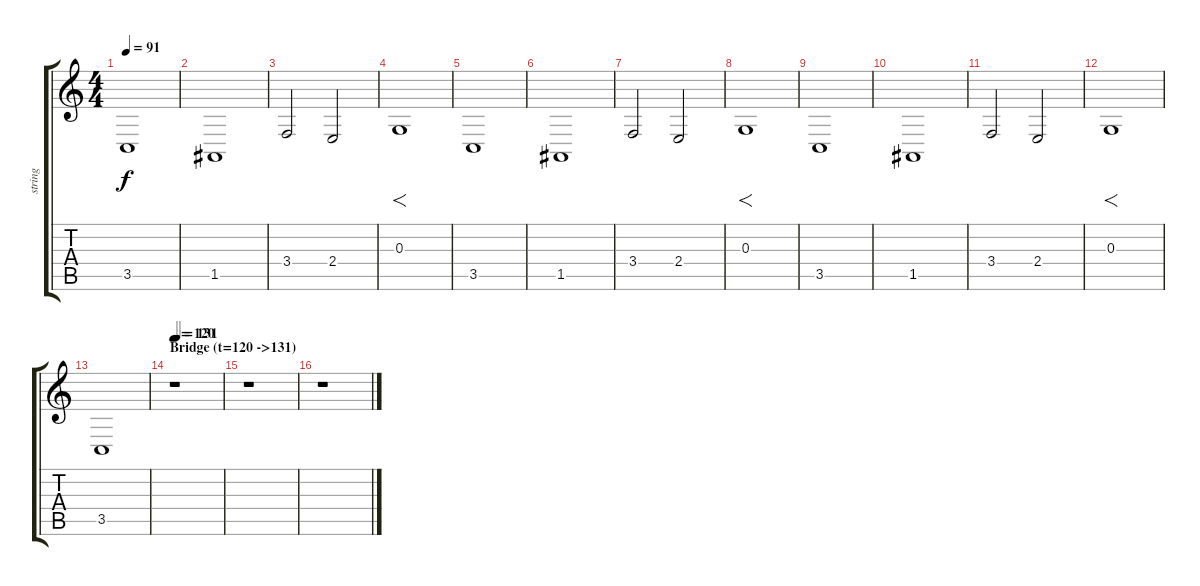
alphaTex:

\track ("string" "string") {instrument stringensemble1}
\staff {score tabs}
\tuning (E4 B3 G3 D3 A2 E2) {hide}
\ts (4 4)
\tempo 91
\clef g2
\ks c
3.5.1{dy f} |
1.5.1 |
3.4.2 2.4.2 |
0.3.1{f} |
3.5.1 |
1.5.1 |
3.4.2 2.4.2 |
0.3.1{f} |
3.5.1 |
1.5.1 |
3.4.2 2.4.2 |
0.3.1{f} |
3.5.1 |
\section ("" "Bridge (t=120 ->131)")
\tempo 120
\tempo (131 0.0625)
r.1 |
r.1 |
r.1
